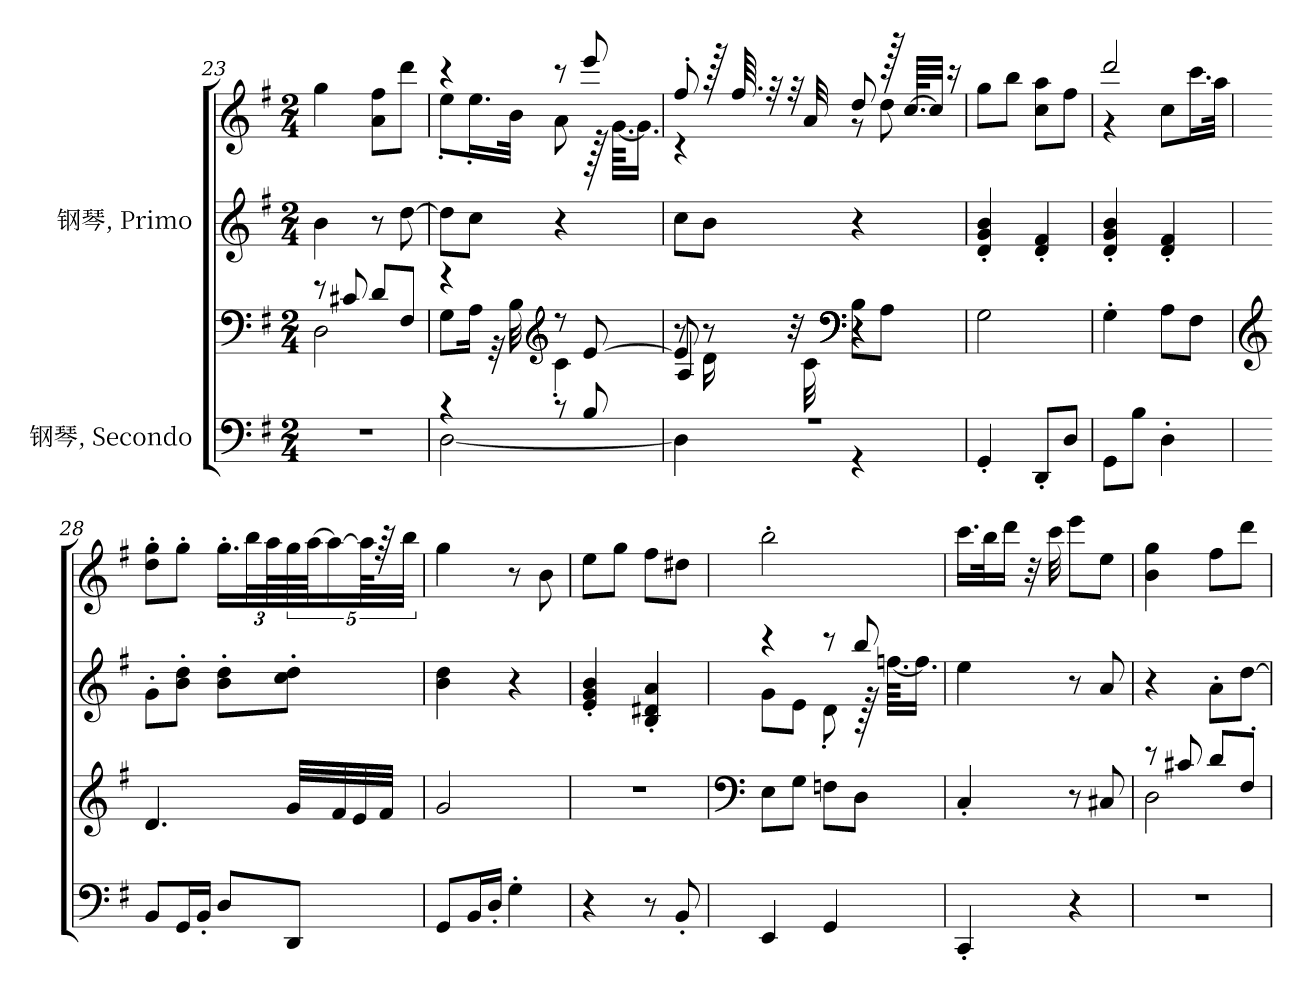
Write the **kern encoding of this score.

**kern	**kern	**kern	**kern
*part2	*part2	*part1	*part1
*staff4	*staff3	*staff2	*staff1
*I"钢琴, Secondo	*	*I"钢琴, Primo	*
*clefF4	*clefF4	*clefG2	*clefG2
*k[f#]	*k[f#]	*k[f#]	*k[f#]
*M2/4	*M2/4	*M2/4	*M2/4
=23	=23	=23	=23
*	*^	*	*
2r	8r	2D\	4b\	4gg\
.	8c#X/	.	.	.
*	*	*	*	*MM66
.	8d/L	.	8r	8a\ 8ff#\L
.	8F#/J	.	[8dd\	8ddd\J
=24	=24	=24	=24	=24
*^	*	*	*	*^
4r	[2D\	4r	8G\L	8dd\L]	4r	8ee'\L
.	.	.	16A\Jk	8cc\J	.	16.ee'\L
.	.	.	32r	.	.	.
.	.	.	32B\	.	.	32b\JJk
*	*	*clefG2	*	*	*	*
8r	.	8r	4c'\	4r	8r	8a\
8B/	.	[8e/	.	.	8eee/	128r
.	.	.	.	.	.	[64.g\KKLL
.	.	.	.	.	.	16.g\JJ]
!!LO:PB:g=z	!!
=25	=25	=25	=25	=25	=25	=25
*	*	*	*^	*	*	*
2r	4D\]	8e/]	8r	4A/	8cc\L	8ff#'/	4r
.	.	8r	16d\	.	8b\J	128r	.
.	.	.	.	.	.	64.ff#/	.
.	.	.	.	.	.	32r	.
.	.	.	32r	.	.	32r	.
.	.	.	32c\	.	.	32a/	.
*	*	*clefF4	*	*	*	*	*
.	4r	4r	8B\L	4r	4r	8dd/	8r
.	.	.	8A\J	.	.	128r	8dd\
.	.	.	.	.	.	[64.cc/KLLL	.
.	.	.	.	.	.	32cc/JJJ]	.
.	.	.	.	.	.	16r	.
*v	*v	*	*	*	*	*v	*v
*	*v	*v	*v	*	*
=26	=26	=26	=26
4GG'/	2G\	4d/' 4g/' 4b/'	8gg\L
.	.	.	8bb\J
8DD'/L	.	4d/' 4f#/'	8cc\ 8aa\L
8D/J	.	.	8ff#\J
=27	=27	=27	=27
*	*	*	*^
8GG\L	4G'\	4d/' 4g/' 4b/'	2ddd/	4r
8B\J	.	.	.	.
4D'\	8A\L	4d/' 4f#/'	.	8cc\L
.	8F#\J	.	.	16.ccc\L
.	.	.	.	32aa\JJk
*	*	*	*v	*v
=28	=28	=28	=28
*	*clefG2	*	*
8BB/L	4.d/	8g'\L	8dd\' 8gg\'L
16GG/L	.	8b\' 8dd\'J	8gg'\J
16BB'/JJ	.	.	.
8D/L	.	8b\' 8dd\'L	16.gg'\LL
*	*	*	*Xbrackettup
.	.	.	48bb\L
.	.	.	96aa\L
*	*	*	*brackettup
8DD/J	32g/LLL	8cc\' 8dd\'J	80gg\
.	.	.	[80aa\JJ
.	.	.	20aa\_
.	32f#/	.	.
.	32e/	.	.
.	.	.	80aa\JJkk]
.	.	.	80r
.	32f#/JJJ	.	.
.	.	.	40bb\
!!LO:LB:g=z
=29	=29	=29	=29
8GG/L	2g/	4b\ 4dd\	4gg\
16BB/L	.	.	.
16D'/JJ	.	.	.
4G'\	.	4r	8r
*	*	*	*MM66
.	.	.	8b\
=30	=30	=30	=30
4r	2r	4e/' 4g/' 4b/'	8ee\L
.	.	.	8gg\J
8r	.	4B/' 4d#X/' 4a/'	8ff#\L
8BB'/	.	.	8dd#X\J
=31	=31	=31	=31
*	*clefF4	*	*
*	*	*^	*
4EE/	8E\L	4r	8g\L	2bb'\
.	8G\J	.	8e\J	.
4GG/	8Fn\L	8r	8d'\	.
.	8D\J	8bb/	128r	.
.	.	.	[64.ffn\KKLL	.
.	.	.	16.ff\JJ]	.
*	*	*v	*v	*
=32	=32	=32	=32
4CC'/	4C'/	4ee\	16.ccc\LL
.	.	.	32bb\K
.	.	.	16ddd\JJ
.	.	.	32r
.	.	.	32ccc\
4r	8r	8r	8eee\L
.	8C#X/	8a/	8ee\J
=33	=33	=33	=33
*	*^	*	*
2r	8r	2D\	4r	4b\ 4gg\
.	8c#X/	.	.	.
.	8d/L	.	8a'\L	8ff#\L
.	8F#'/J	.	[8dd\J	8ddd\J
*	*v	*v	*	*
=	=	=	=
*-	*-	*-	*-
